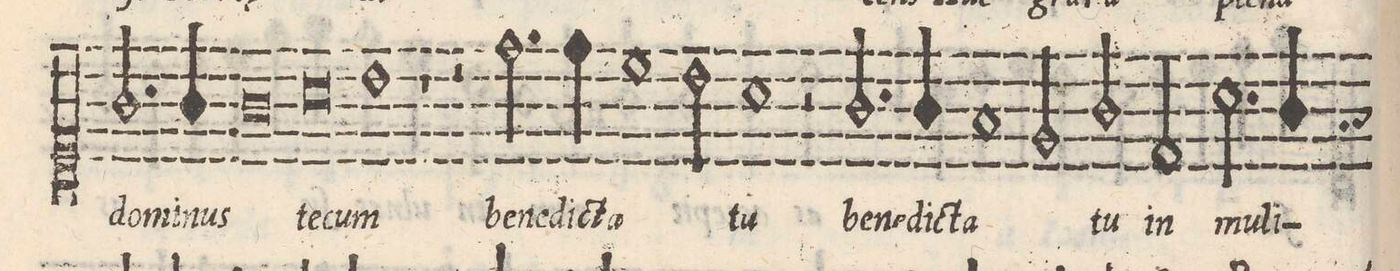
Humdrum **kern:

**kern	**text
*I"CANTVS	*
*clefC1	*
*k[]	*
*met(C)	*
*M2/1	*
2.g/	do-
4g/	-mi-
=26-	=26-
0g	-nus
=27-	=27-
0a	te-
=28-	=28-
1b	-cum
1r	.
=29-	=29-
2r	.
2.dd\	be-
4dd\	-ne-
1cc\	-di-
=30-	=30-
2b\	-cta
1a	tu
=31-	=31-
2r	.
2.g/	be-
4g/	-ne-
1fny/	-di-
=32-	=32-
2e/	-cta
2g/	tu
2d/	in
=33-	=33-
2.a\	mu-
4g/	-li-
*custos:f	*
*-	*-
